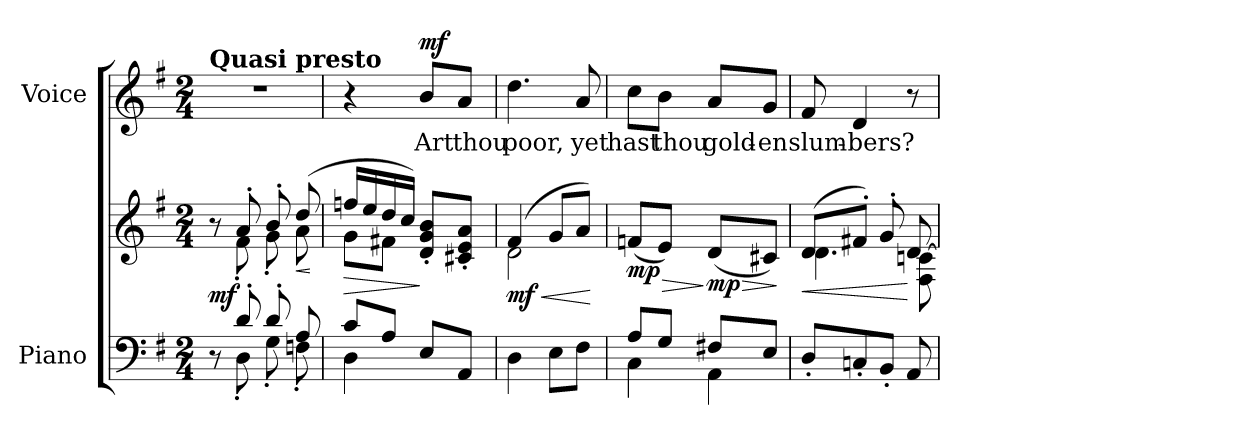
**kern	**kern	**dynam	**kern	**text	**dynam
*part2	*part2	*part2	*part1	*part1	*part1
*staff3	*staff2	*staff2/3	*staff1	*staff1	*staff1
*I"Piano	*	*	*I"Voice	*	*
*I'Pno	*	*	*	*	*
*clefF4	*clefG2	*	*clefG2	*	*
*k[f#]	*k[f#]	*	*k[f#]	*	*
*M2/4	*M2/4	*	*M2/4	*	*
=1	=1	=1	=1	=1	=1
*^	*^	*	*	*	*
!	!	!	!	!	!LO:TX:a:B:t=Quasi presto	!	!
!	!	!	!	!LO:DY:b	!	!	!
8r	8ryy	8r	8ryy	mf	2r	.	.
8d'/	8D'\	8a'/	8f#'\	.	.	.	.
8d'/	8G'\	8b'/	8g'\	.	.	.	.
!	!	!	!	!LO:HP:b	!	!	!
8A/	8Fn'\	(>8dd/	8a\	<	.	.	.
*v	*v	*	*	*	*	*	*
*	*v	*v	*	*	*	*
.	.	[	.	.	.
=2	=2	=2	=2	=2	=2
*^	*	*	*	*	*
!	!	!	!LO:HP:b	!	!	!
*	*	*^	*	*	*	*
8c/L	4D\	16ffn/LL	8g\L	>	4r	.	.
.	.	16ee/	.	.	.	.	.
8A/J	.	16dd/	8f#X\J	.	.	.	.
.	.	16cc/JJ)	.	.	.	.	.
!	!	!	!	!	!	!LO:LY:b	!LO:DY:a
8E/L	4ryy	8d/' 8g/' 8b/'L	4ryy	]	8b/L	Art	mf
!	!	!	!	!	!	!LO:LY:b	!
8AA/J	.	8c#X/' 8e/' 8a/'J	.	.	8a/J	thou	.
*v	*v	*	*	*	*	*	*
=3	=3	=3	=3	=3	=3	=3
!	!	!	!LO:HP:b	!	!LO:LY:b	!
!	!	!	!LO:DY:n=1:b	!	!	!
4D\	(>4f#/	2d\	< mf	4.dd\	poor,	.
8E\L	8g/L	.	.	.	.	.
!	!	!	!	!	!LO:LY:b	!
8F#\J	8a/J)	.	.	8a/	yet	.
*	*v	*v	*	*	*	*
.	.	[	.	.	.
=4	=4	=4	=4	=4	=4
*^	*	*	*	*	*
!	!	!	!LO:HP:b	!	!LO:LY:b	!
!	!	!	!LO:DY:n=1:b	!	!	!
8A/L	4C\	(<8fn/L	> mp	8cc\L	hast	.
!	!	!	!	!	!LO:LY:b	!
8G/J	.	8e/J)	.	8b\J	thou	.
!	!	!	!LO:HP:n=1:b	!	!LO:LY:b	!
!	!	!	!LO:DY:n=2:b	!	!	!
8F#X/L	4AA\	(<8d/L	] > mp	8a/L	gold-	.
!	!	!	!	!	!LO:LY:b	!
8E/J	.	8c#X/J)	.	8g/J	-en	.
*v	*v	*	*	*	*	*
.	.	]	.	.	.
!!LO:LB:g=z
=5	=5	=5	=5	=5	=5
*	*^	*	*	*	*
!	!LO:N:head=solid	!LO:N:head=solid	!LO:HP:b	!	!LO:LY:b	!
8D'/L	(>8d/L	4.d\	<	8f#/	slum-	.
!	!	!	!	!	!LO:LY:b	!
8Cn'/	8f#X'/J)	.	.	4d/	-bers?	.
8BB'/J	8g'/	.	.	.	.	.
8AA/L	[8d/L	8F#\ 8cn\L	[	8r	.	.
*	*v	*v	*	*	*	*
=	=	=	=	=	=
*-	*-	*-	*-	*-	*-
